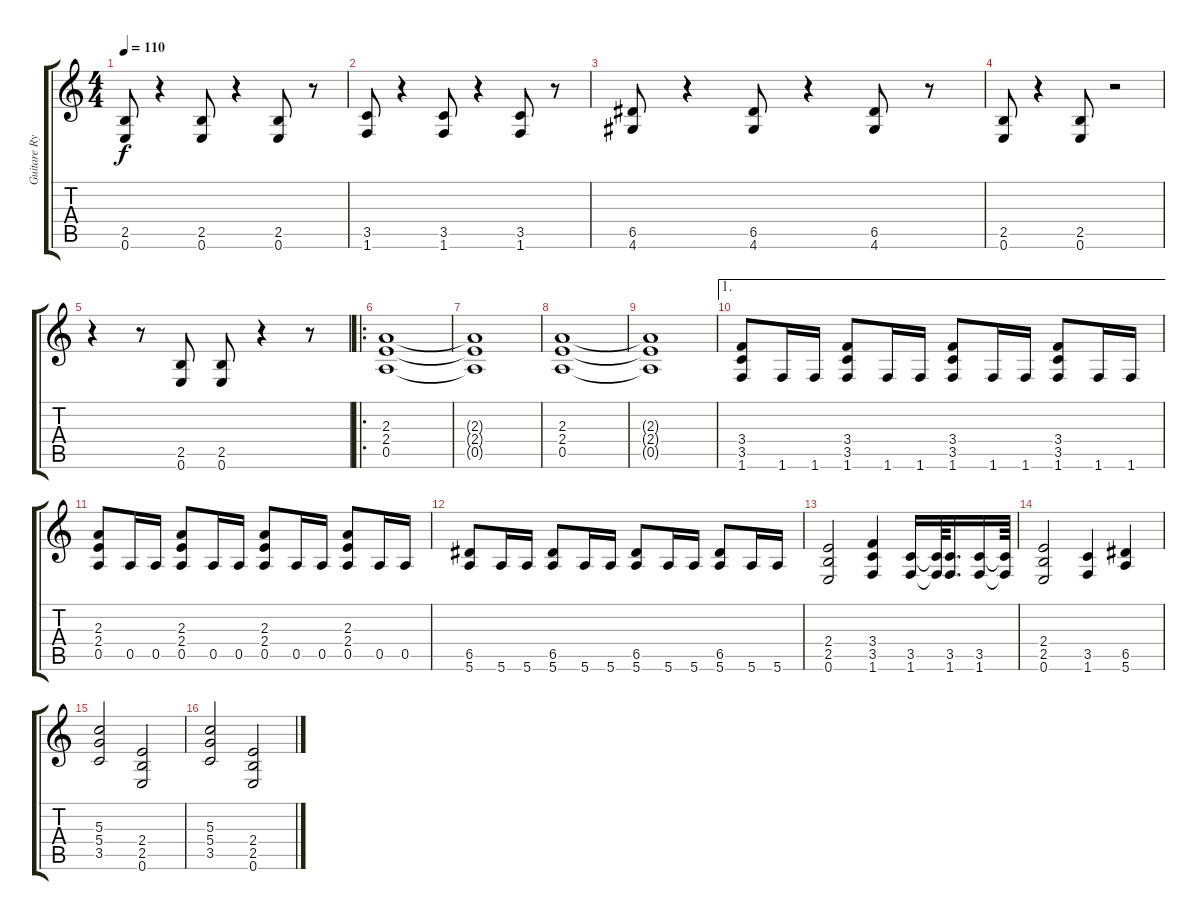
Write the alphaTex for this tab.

\track ("Guitare Ryhtmique" "Guitare Ry") {instrument overdrivenguitar}
\staff {score tabs}
\tuning (E4 B3 G3 D3 A2 E2) {hide}
\ts (4 4)
\tempo 110
\clef g2
\ks c
(2.5 0.6).8{dy f volume 8 instrument overdrivenguitar} r.4 (2.5 0.6).8 r.4 (2.5 0.6).8 r.8 |
(3.5 1.6).8 r.4 (3.5 1.6).8 r.4 (3.5 1.6).8 r.8 |
(6.5 4.6).8 r.4 (6.5 4.6).8 r.4 (6.5 4.6).8 r.8 |
(2.5 0.6).8 r.4 (2.5 0.6).8 r.2 |
r.4 r.8 (2.5 0.6).8 (2.5 0.6).8 r.4 r.8 |
\ro
(2.3 2.4 0.5).1{volume 12} |
(2.3{t} 2.4{t} 0.5{t}).1 |
(2.3 2.4 0.5).1 |
(2.3{t} 2.4{t} 0.5{t}).1 |
\ae 1
(3.4 3.5 1.6).8{volume 12} 1.6.16 1.6.16 (3.4 3.5 1.6).8 1.6.16 1.6.16 (3.4 3.5 1.6).8 1.6.16 1.6.16 (3.4 3.5 1.6).8 1.6.16 1.6.16 |
(2.3 2.4 0.5).8 0.5.16 0.5.16 (2.3 2.4 0.5).8 0.5.16 0.5.16 (2.3 2.4 0.5).8 0.5.16 0.5.16 (2.3 2.4 0.5).8 0.5.16 0.5.16 |
(6.5 5.6).8 5.6.16 5.6.16 (6.5 5.6).8 5.6.16 5.6.16 (6.5 5.6).8 5.6.16 5.6.16 (6.5 5.6).8 5.6.16 5.6.16 |
(2.4 2.5 0.6).2 (3.4 3.5 1.6).4 (3.5 1.6).16 (3.5{t} 1.6{t}).64 (3.5 1.6).16{d} (3.5 1.6).16 (3.5{t} 1.6{t}).64 |
(2.4 2.5 0.6).2 (3.5 1.6).4 (6.5 5.6).4 |
(5.3 5.4 3.5).2 (2.4 2.5 0.6).2 |
(5.3 5.4 3.5).2 (2.4 2.5 0.6).2
